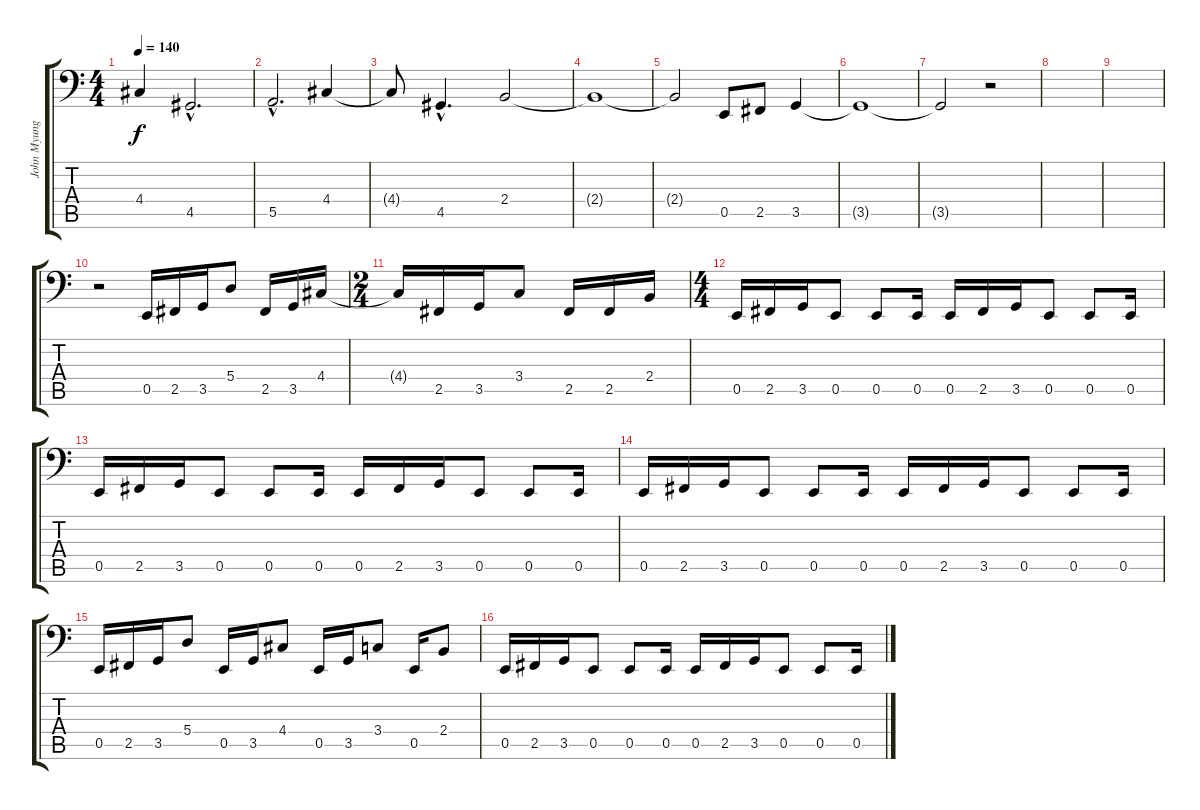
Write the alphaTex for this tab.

\track ("John Myung - 6 Strings Bass" "John Myung") {instrument electricbassfinger}
\staff {score tabs}
\tuning (C3 G2 D2 A1 E1 B0) {hide}
\ts (4 4)
\tempo 140
\clef f4
\ks c
4.4{t}.4{dy f} 4.5{hac}.2{d} |
5.5{hac}.2{d} 4.4.4 |
4.4{t}.8 4.5{hac}.4{d} 2.4.2 |
2.4{t}.1 |
2.4{t}.2 0.5.8 2.5.8 3.5.4 |
3.5{t}.1 |
3.5{t}.2 r.2 |
|
|
r.2 0.5.16 2.5.16 3.5.16 5.4.8 2.5.16 3.5.16 4.4.16 |
\ts (2 4)
4.4{t}.16 2.5.16 3.5.16 3.4.8 2.5.16 2.5.16 2.4.16 |
\ts (4 4)
0.5.16 2.5.16 3.5.16 0.5.8 0.5.8 0.5.16 0.5.16 2.5.16 3.5.16 0.5.8 0.5.8 0.5.16 |
0.5.16 2.5.16 3.5.16 0.5.8 0.5.8 0.5.16 0.5.16 2.5.16 3.5.16 0.5.8 0.5.8 0.5.16 |
0.5.16 2.5.16 3.5.16 0.5.8 0.5.8 0.5.16 0.5.16 2.5.16 3.5.16 0.5.8 0.5.8 0.5.16 |
0.5.16 2.5.16 3.5.16 5.4.8 0.5.16 3.5.16 4.4.8 0.5.16 3.5.16 3.4.8 0.5.16 2.4.8 |
0.5.16 2.5.16 3.5.16 0.5.8 0.5.8 0.5.16 0.5.16 2.5.16 3.5.16 0.5.8 0.5.8 0.5.16
